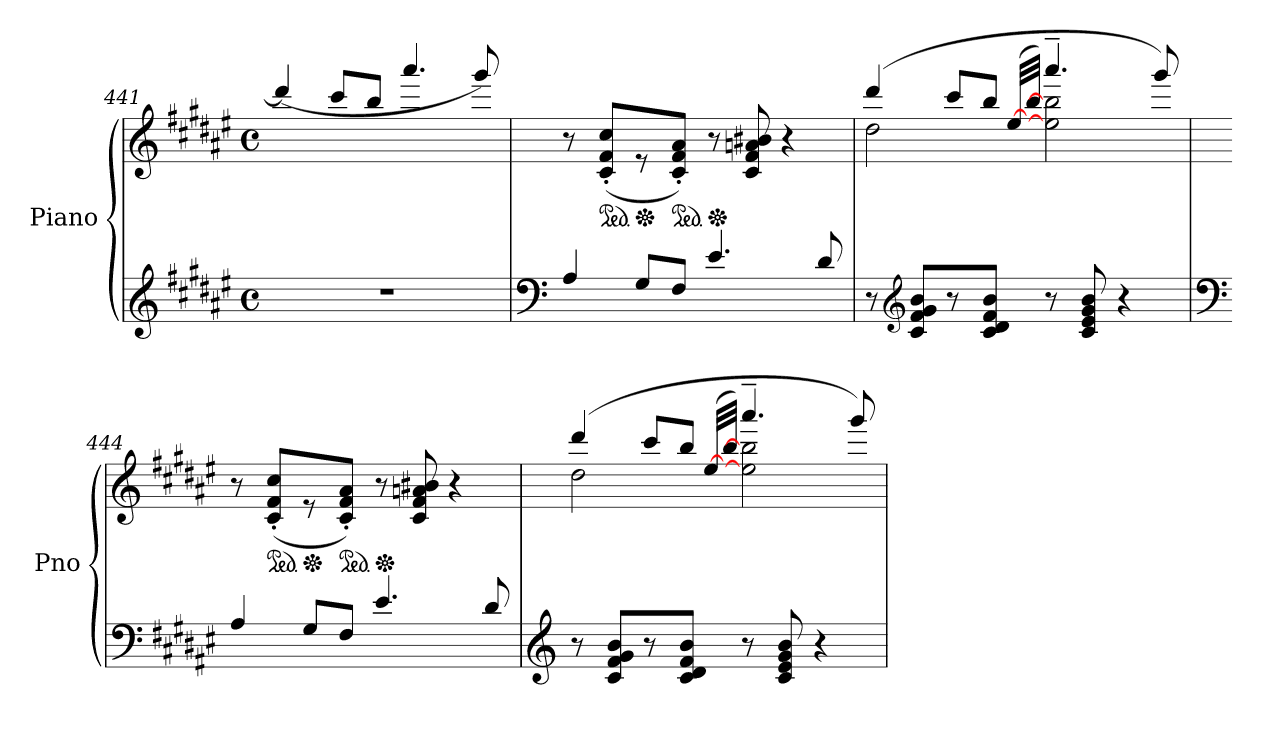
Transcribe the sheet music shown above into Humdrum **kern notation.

**kern	**kern
*part1	*part1
*staff2	*staff1
*I"Piano	*
*I'Pno	*
!!LO:LB:g=z
*clefG2	*clefG2
*k[f#c#g#d#a#e#]	*k[f#c#g#d#a#e#]
*M4/4	*M4/4
*met(c)	*met(c)
=441	=441
1r	(>4ddd#/]
.	8ccc#/L
.	8bb/J
.	4.aaa#/
.	8ggg#/)
=442	=442
*clefF4	*
4A#/	8r
*	*ped
.	(>8c#/' 8f#/' 8cc#/'L
*	*Xped
8G#/L	8r
*	*ped
8F#/J	8c#/' 8f#/' 8a#/'J)
*	*Xped
4.e#/	8r
.	8c#/ 8f#/ 8an/ 8b#X/
.	4r
8d#/	.
=443	=443
*	*^
*	*	*^
8r	(4ddd#/	2dd#\	4..ryy
*clefG2	*	*	*
8c#/ 8f#/ 8g#/ 8b/L	.	.	.
8r	8ccc#/L	.	.
8c#/ 8d#/ 8f#/ 8b/J	8bb/J	.	.
.	.	.	([32ee#/LLL
.	.	.	32ee#/yy_ [32bb/JJJ)
8r	4.aaa#~/	2ryy	2ee#\] 2bb\]
8c#/ 8e#/ 8g#/ 8b/	.	.	.
4r	.	.	.
.	8ggg#/)	.	.
*	*v	*v	*v
=444	=444
*clefF4	*
4A#/	8r
*	*ped
.	(>8c#/' 8f#/' 8cc#/'L
*	*Xped
8G#/L	8r
*	*ped
8F#/J	8c#/' 8f#/' 8a#/'J)
*	*Xped
4.e#/	8r
.	8c#/ 8f#/ 8an/ 8b#X/
.	4r
8d#/	.
!!LO:LB:g=z
=445	=445
*clefG2	*
*	*^
*	*	*^
8r	(4ddd#/	2dd#\	4..ryy
8c#/ 8f#/ 8g#/ 8b/L	.	.	.
8r	8ccc#/L	.	.
8c#/ 8d#/ 8f#/ 8b/J	8bb/J	.	.
.	.	.	([32ee#/LLL
.	.	.	32ee#/yy_ [32bb/JJJ)
8r	4.aaa#~/	2ryy	2ee#\] 2bb\]
8c#/ 8e#/ 8g#/ 8b/	.	.	.
4r	.	.	.
.	8ggg#/)	.	.
*	*v	*v	*v
=	=
*-	*-
